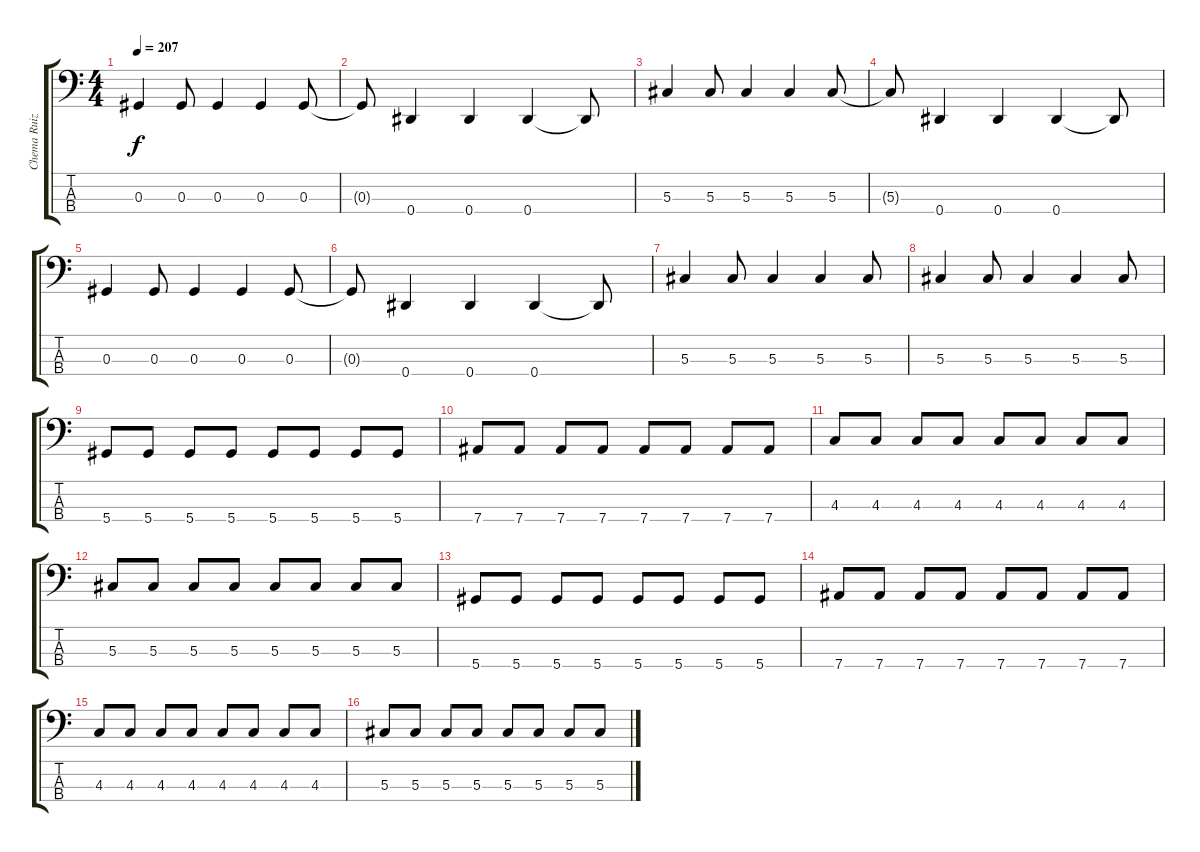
\track ("Chema Ruiz" "Chema Ruiz") {instrument electricbasspick}
\staff {score tabs}
\tuning (Gb2 Db2 Ab1 Eb1) {hide}
\ts (4 4)
\tempo 207
\clef f4
\ks c
0.3.4{dy f} 0.3.8 0.3.4 0.3.4 0.3.8 |
0.3{t}.8 0.4.4 0.4.4 0.4.4 0.4{t}.8 |
5.3.4 5.3.8 5.3.4 5.3.4 5.3.8 |
5.3{t}.8 0.4.4 0.4.4 0.4.4 0.4{t}.8 |
0.3.4 0.3.8 0.3.4 0.3.4 0.3.8 |
0.3{t}.8 0.4.4 0.4.4 0.4.4 0.4{t}.8 |
5.3.4 5.3.8 5.3.4 5.3.4 5.3.8 |
5.3.4 5.3.8 5.3.4 5.3.4 5.3.8 |
5.4.8 5.4.8 5.4.8 5.4.8 5.4.8 5.4.8 5.4.8 5.4.8 |
7.4.8 7.4.8 7.4.8 7.4.8 7.4.8 7.4.8 7.4.8 7.4.8 |
4.3.8 4.3.8 4.3.8 4.3.8 4.3.8 4.3.8 4.3.8 4.3.8 |
5.3.8 5.3.8 5.3.8 5.3.8 5.3.8 5.3.8 5.3.8 5.3.8 |
5.4.8 5.4.8 5.4.8 5.4.8 5.4.8 5.4.8 5.4.8 5.4.8 |
7.4.8 7.4.8 7.4.8 7.4.8 7.4.8 7.4.8 7.4.8 7.4.8 |
4.3.8 4.3.8 4.3.8 4.3.8 4.3.8 4.3.8 4.3.8 4.3.8 |
5.3.8 5.3.8 5.3.8 5.3.8 5.3.8 5.3.8 5.3.8 5.3.8
